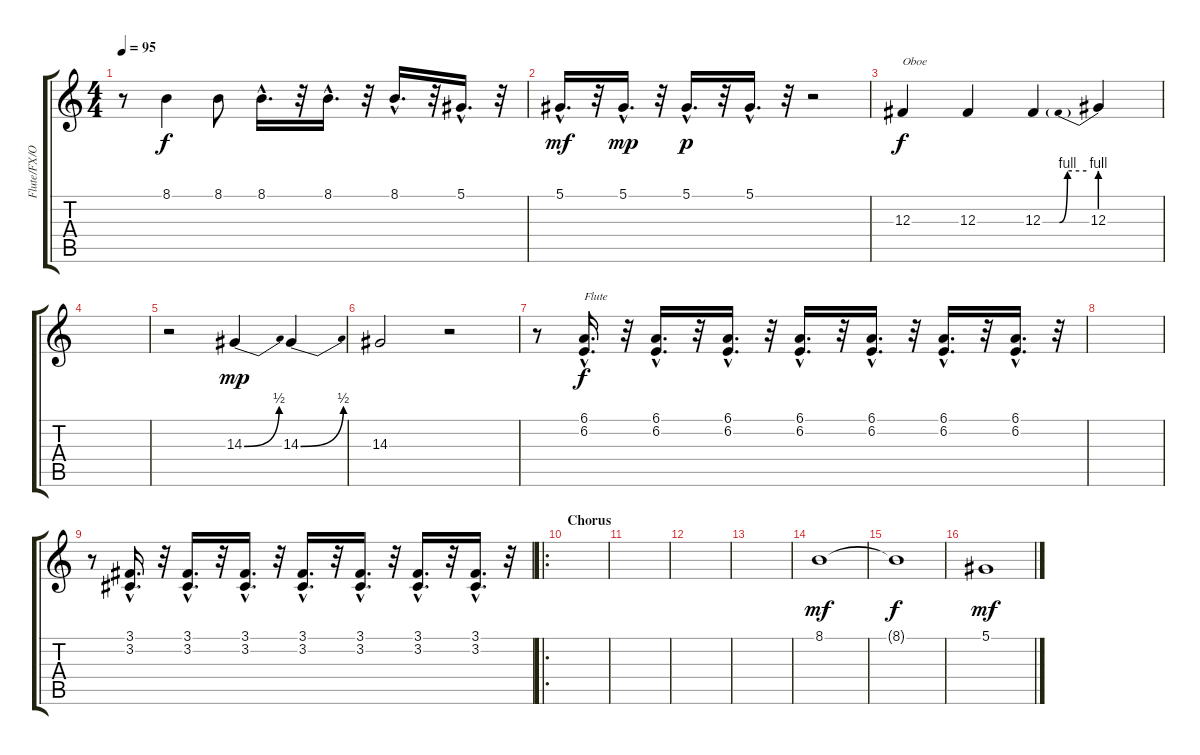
\track ("Flute/FX/Other Instr." "Flute/FX/O") {instrument flute}
\staff {score tabs}
\tuning (Eb4 Bb3 Gb3 Db3 Ab2 Eb2) {hide}
\ts (4 4)
\tempo 95
\clef g2
\ks c
r.8{dy pp} 8.1.4{dy f} 8.1.8 8.1{hac}.16{d} r.32 8.1{hac}.16{d} r.32 8.1{hac}.16{d} r.32 5.1{hac}.16{d} r.32 |
5.1{hac}.16{d dy mf} r.32 5.1{hac}.16{d dy mp} r.32 5.1{hac}.16{d dy p} r.32 5.1{hac}.16{d} r.32 r.2 |
12.3.4{txt "Oboe" dy f volume 3 balance 14 instrument oboe} 12.3.4 12.3{be (custom 0 0 23 0 34 4 60 4)}.4 12.3{be (prebend 0 4 60 4)}.4 |
|
r.2 14.3{be (bend 0 0 60 2)}.4{dy mp volume 6 balance 14 instrument oboe} 14.3{be (bend 0 0 60 2)}.4 |
14.3.2 r.2 |
r.8 (6.1{hac} 6.2{hac}).16{d txt "Flute" dy f volume 6 balance 12 instrument recorder} r.32 (6.1{hac} 6.2{hac}).16{d} r.32 (6.1{hac} 6.2{hac}).16{d} r.32 (6.1{hac} 6.2{hac}).16{d} r.32 (6.1{hac} 6.2{hac}).16{d} r.32 (6.1{hac} 6.2{hac}).16{d} r.32 (6.1{hac} 6.2{hac}).16{d} r.32 |
|
r.8 (3.1{hac} 3.2{hac}).16{d instrument recorder} r.32 (3.1{hac} 3.2{hac}).16{d} r.32 (3.1{hac} 3.2{hac}).16{d} r.32 (3.1{hac} 3.2{hac}).16{d} r.32 (3.1{hac} 3.2{hac}).16{d} r.32 (3.1{hac} 3.2{hac}).16{d} r.32 (3.1{hac} 3.2{hac}).16{d} r.32 |
\ro
\section ("" "Chorus")
|
|
|
|
8.1.1{dy mf volume 3 instrument lead1square} |
8.1{t}.1{dy f} |
5.1.1{dy mf volume 4 instrument lead1square}
